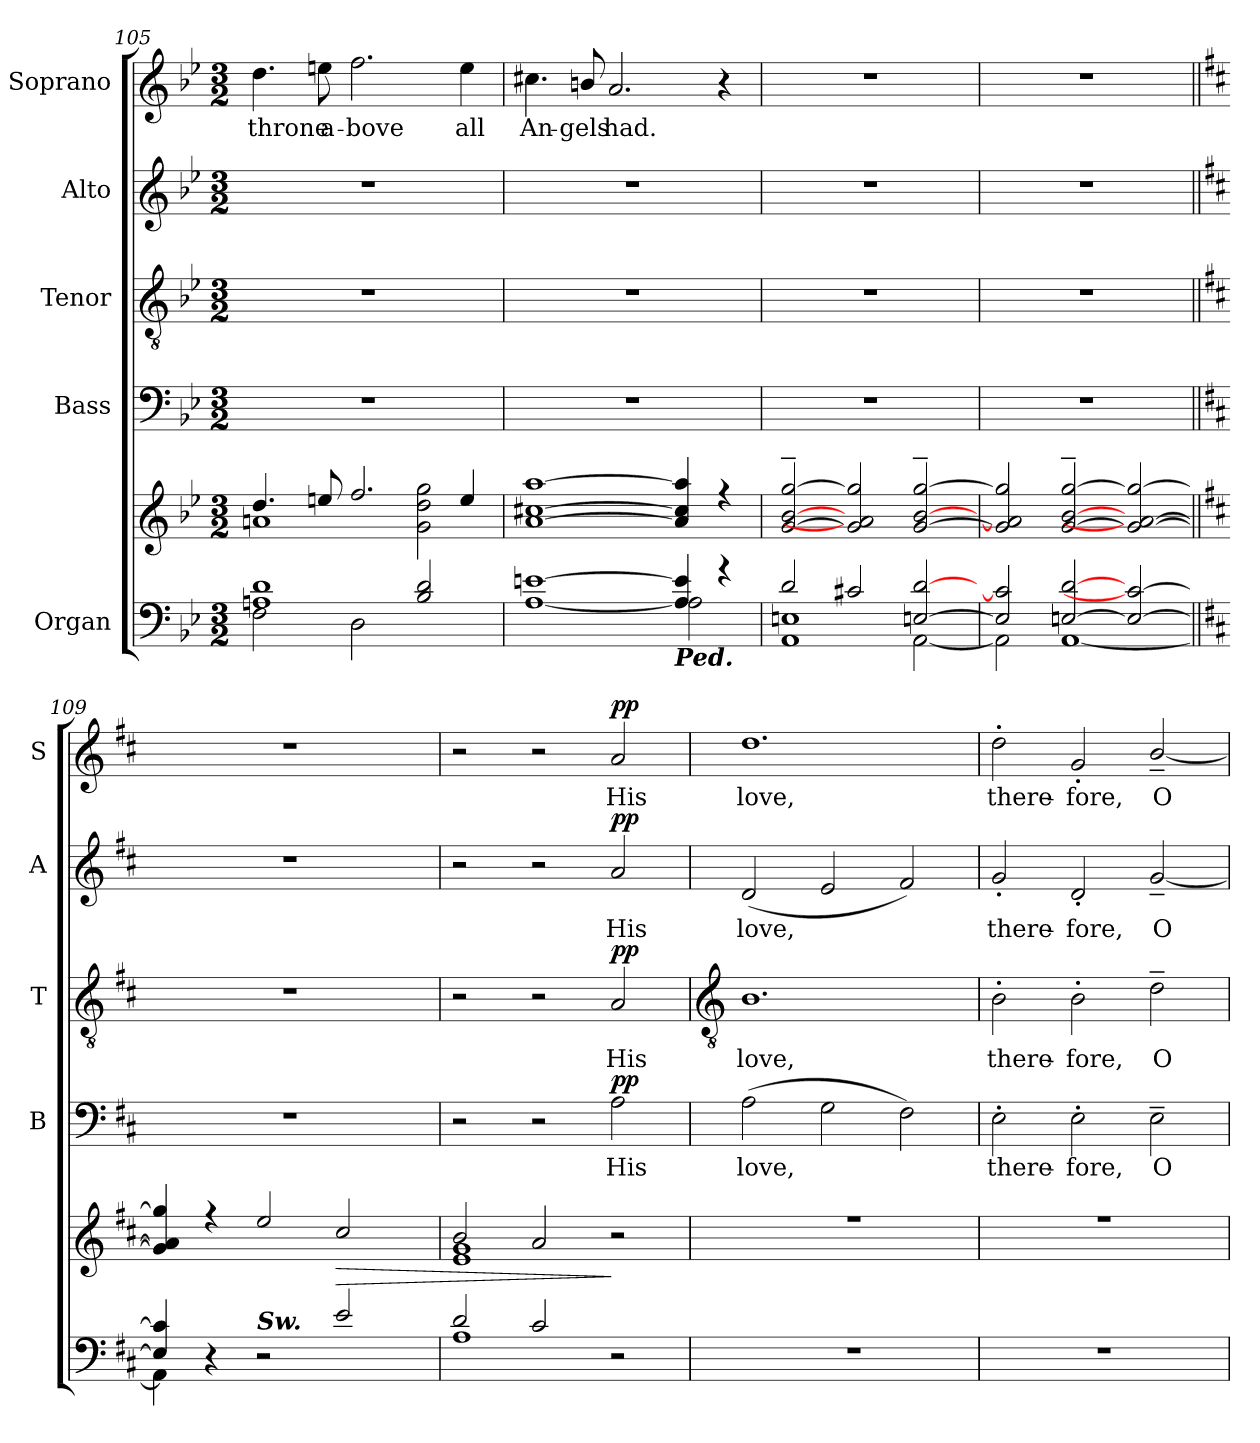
**kern	**kern	**dynam	**kern	**text	**dynam	**kern	**text	**dynam	**kern	**text	**dynam	**kern	**text	**dynam
*part5	*part5	*part5	*part4	*part4	*part4	*part3	*part3	*part3	*part2	*part2	*part2	*part1	*part1	*part1
*staff6	*staff5	*staff5/6	*staff4	*staff4	*staff4	*staff3	*staff3	*staff3	*staff2	*staff2	*staff2	*staff1	*staff1	*staff1
*I"Organ	*	*	*I"Bass	*	*	*I"Tenor	*	*	*I"Alto	*	*	*I"Soprano	*	*
*	*	*	*I'B	*	*	*I'T	*	*	*I'A	*	*	*I'S	*	*
*clefF4	*clefG2	*	*clefF4	*	*	*clefGv2	*	*	*clefG2	*	*	*clefG2	*	*
*k[b-e-]	*k[b-e-]	*	*k[b-e-]	*	*	*k[b-e-]	*	*	*k[b-e-]	*	*	*k[b-e-]	*	*
*B-:	*B-:	*	*B-:	*	*	*B-:	*	*	*B-:	*	*	*B-:	*	*
*M3/2	*M3/2	*	*M3/2	*	*	*M3/2	*	*	*M3/2	*	*	*M3/2	*	*
=105	=105	=105	=105	=105	=105	=105	=105	=105	=105	=105	=105	=105	=105	=105
*^	*^	*	*	*	*	*	*	*	*	*	*	*	*	*
!	!	!	!	!	!LO:N:vis=1	!	!	!LO:N:vis=1	!	!	!LO:N:vis=1	!	!	!	!LO:LY:b	!
1An/ 1d/	2F\	4.dd/	1an\	.	1.r	.	.	1.r	.	.	1.r	.	.	4.dd	throne	.
!	!	!	!	!	!	!	!	!	!	!	!	!	!	!	!LO:LY:b	!
.	.	8een/	.	.	.	.	.	.	.	.	.	.	.	8een	a-	.
!	!	!	!	!	!	!	!	!	!	!	!	!	!	!	!LO:LY:b	!
.	2D\	2.ff/	.	.	.	.	.	.	.	.	.	.	.	2.ff	-bove	.
2B-/ 2d/	4ryy	.	2g\ 2dd\ 2gg\	.	.	.	.	.	.	.	.	.	.	.	.	.
!	!	!	!	!	!	!	!	!	!	!	!	!	!	!	!LO:LY:b	!
.	4ryy	4ee/	.	.	.	.	.	.	.	.	.	.	.	4ee	all	.
=106	=106	=106	=106	=106	=106	=106	=106	=106	=106	=106	=106	=106	=106	=106	=106	=106
!	!	!	!	!	!LO:N:vis=1	!	!	!LO:N:vis=1	!	!	!LO:N:vis=1	!	!	!	!LO:LY:b	!
[1A/ [1en/	1ryy	[1a [1cc#X [1aa	1.ryy	.	1.r	.	.	1.r	.	.	1.r	.	.	4.cc#X	An-	.
!	!	!	!	!	!	!	!	!	!	!	!	!	!	!	!LO:LY:b	!
.	.	.	.	.	.	.	.	.	.	.	.	.	.	8bn/	-gels	.
!	!	!	!	!	!	!	!	!	!	!	!	!	!	!	!LO:LY:b	!
.	.	.	.	.	.	.	.	.	.	.	.	.	.	2.a	had.	.
!LO:TX:b:Bi:t=Ped.	!	!	!	!	!	!	!	!	!	!	!	!	!	!	!	!
4A/] 4e/]	2A\	4a] 4cc#] 4aa]	.	.	.	.	.	.	.	.	.	.	.	.	.	.
4r	.	4r	.	.	.	.	.	.	.	.	.	.	.	4r	.	.
=107	=107	=107	=107	=107	=107	=107	=107	=107	=107	=107	=107	=107	=107	=107	=107	=107
!	!	!	!	!	!LO:N:vis=1	!	!	!LO:N:vis=1	!	!	!LO:N:vis=1	!	!	!LO:N:vis=1	!	!
2d/	1AA\ 1En\	[2g~ [2b-~ [2gg~	1.ryy	.	1.r	.	.	1.r	.	.	1.r	.	.	1.r	.	.
2c#X/	.	2g] 2a] 2gg]	.	.	.	.	.	.	.	.	.	.	.	.	.	.
[2En/ [2d/	[2AA\	[2g~ [2b-~ [2gg~	.	.	.	.	.	.	.	.	.	.	.	.	.	.
=108	=108	=108	=108	=108	=108	=108	=108	=108	=108	=108	=108	=108	=108	=108	=108	=108
!	!	!	!LO:N:vis=1	!	!LO:N:vis=1	!	!	!LO:N:vis=1	!	!	!LO:N:vis=1	!	!	!LO:N:vis=1	!	!
2E/] 2c#/]	2AA\]	2g] 2a] 2gg]	1.ryy	.	1.r	.	.	1.r	.	.	1.r	.	.	1.r	.	.
[2E/ [2d/	[1AA\	[2g~ [2b-~ [2gg~	.	.	.	.	.	.	.	.	.	.	.	.	.	.
2E/_ 2c#/_	.	2g_ 2a_ 2gg_	.	.	.	.	.	.	.	.	.	.	.	.	.	.
=109||	=109||	=109||	=109||	=109||	=109||	=109||	=109||	=109||	=109||	=109||	=109||	=109||	=109||	=109||	=109||	=109||
*k[f#c#]	*	*k[f#c#]	*	*	*k[f#c#]	*	*	*k[f#c#]	*	*	*k[f#c#]	*	*	*k[f#c#]	*	*
*D:	*	*D:	*	*	*D:	*	*	*D:	*	*	*D:	*	*	*D:	*	*
!	!	!	!LO:N:vis=1	!	!LO:N:vis=1	!	!	!LO:N:vis=1	!	!	!LO:N:vis=1	!	!	!LO:N:vis=1	!	!
4E/] 4c#/]	4AA\]	4g] 4a] 4gg]	1.ryy	.	1.r	.	.	1.r	.	.	1.r	.	.	1.r	.	.
4r	1ryy	4r	.	.	.	.	.	.	.	.	.	.	.	.	.	.
!LO:TX:a:Bi:t=Sw.	!	!	!	!	!	!	!	!	!	!	!	!	!	!	!	!
2r	.	2ee	.	.	.	.	.	.	.	.	.	.	.	.	.	.
!	!	!	!	!LO:HP:b	!	!	!	!	!	!	!	!	!	!	!	!
2e/	.	2cc#	.	>	.	.	.	.	.	.	.	.	.	.	.	.
.	4ryy	.	.	.	.	.	.	.	.	.	.	.	.	.	.	.
=110	=110	=110	=110	=110	=110	=110	=110	=110	=110	=110	=110	=110	=110	=110	=110	=110
2d/	1A\	2b/	1e\ 1g\	.	2r	.	.	2r	.	.	2r	.	.	2r	.	.
2c#/	.	2a	.	.	2r	.	.	2r	.	.	2r	.	.	2r	.	.
!	!	!	!	!	!	!LO:LY:b	!LO:DY:b	!	!LO:LY:b	!LO:DY:b	!	!LO:LY:b	!LO:DY:b	!	!LO:LY:b	!LO:DY:b
2r	2ryy	2r	2ryy	]	2A	His	pp	2A	His	pp	2a	His	pp	2a	His	pp
*v	*v	*	*	*	*	*	*	*	*	*	*	*	*	*	*	*
!!LO:LB:g=z
=111	=111	=111	=111	=111	=111	=111	=111	=111	=111	=111	=111	=111	=111	=111	=111
*	*	*	*	*	*	*	*clefGv2	*	*	*	*	*	*	*	*
*^	*	*	*	*	*	*	*	*	*	*	*	*	*	*	*
*	*^	*	*	*	*	*	*	*	*	*	*	*	*	*	*	*
!LO:N:vis=1	!	!LO:N:vis=1	!LO:N:vis=1	!	!	!	!LO:LY:b	!	!	!LO:LY:b	!	!	!LO:LY:b	!	!	!LO:LY:b	!
1.r	1.ryy	1.ryy	1.r	1.ryy	.	(>2A	love,	.	1.B	love,	.	(<2d	love,	.	1.dd	love,	.
.	.	.	.	.	.	2G	.	.	.	.	.	2e	.	.	.	.	.
.	.	.	.	.	.	2F#)	.	.	.	.	.	2f#)	.	.	.	.	.
=112	=112	=112	=112	=112	=112	=112	=112	=112	=112	=112	=112	=112	=112	=112	=112	=112	=112
!LO:N:vis=1	!	!LO:N:vis=1	!LO:N:vis=1	!	!	!	!LO:LY:b	!	!	!LO:LY:b	!	!	!LO:LY:b	!	!	!LO:LY:b	!
1.r	1.ryy	1.ryy	1.r	1.ryy	.	2E'	there-	.	2B'	there-	.	2g'	there-	.	2dd'	there-	.
!	!	!	!	!	!	!	!LO:LY:b	!	!	!LO:LY:b	!	!	!LO:LY:b	!	!	!LO:LY:b	!
.	.	.	.	.	.	2E'	-fore,	.	2B'	-fore,	.	2d'	-fore,	.	2g'	-fore,	.
!	!	!	!	!	!	!	!LO:LY:b	!	!	!LO:LY:b	!	!	!LO:LY:b	!	!	!LO:LY:b	!
.	.	.	.	.	.	2E~\	O	.	2d~\	O	.	[2g~/	O	.	[2b~/	O	.
*v	*v	*v	*	*	*	*	*	*	*	*	*	*	*	*	*	*	*
*	*v	*v	*	*	*	*	*	*	*	*	*	*	*	*	*
=	=	=	=	=	=	=	=	=	=	=	=	=	=	=
*-	*-	*-	*-	*-	*-	*-	*-	*-	*-	*-	*-	*-	*-	*-
